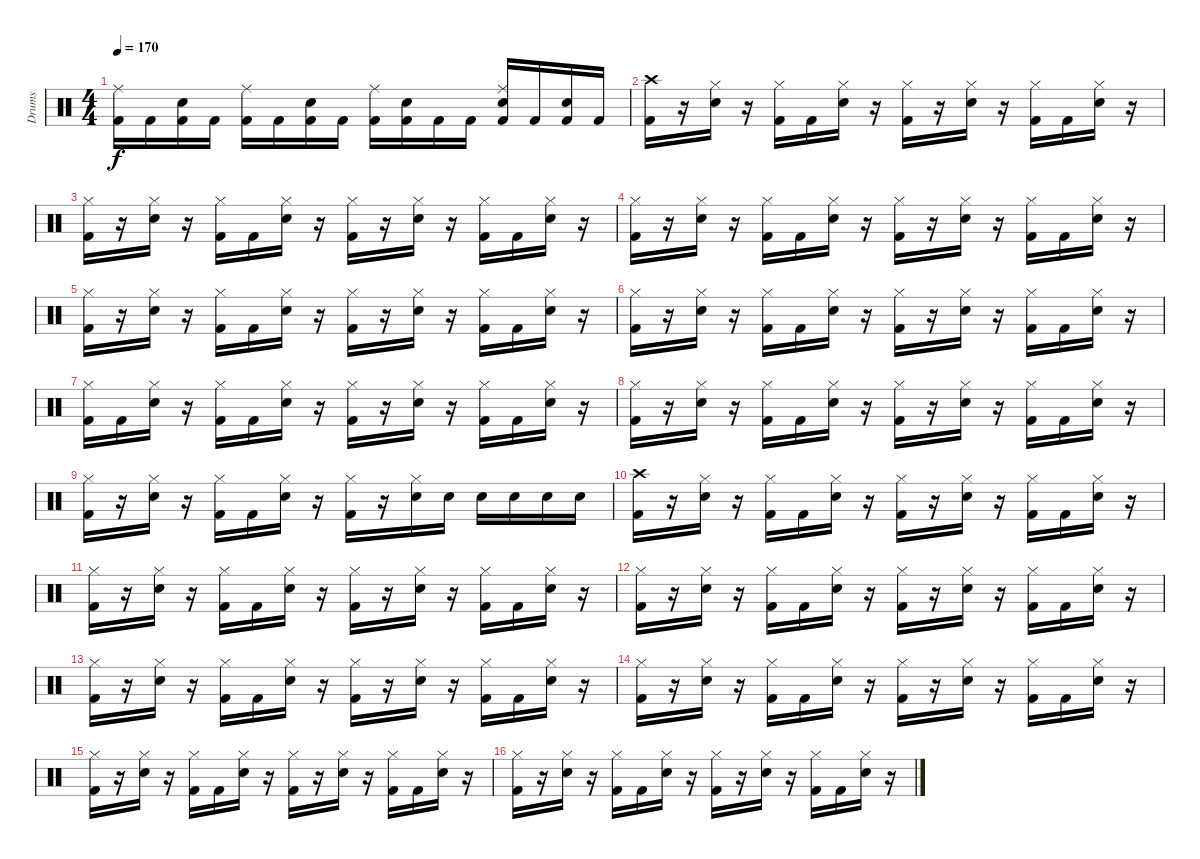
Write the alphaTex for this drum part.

\track ("Drums" "Drums") {instrument percussion}
\staff {score}
\articulation defaults
\ts (4 4)
\tempo 170
\clef neutral
\ks c
("Kick (hit) 2" "Ride (middle)").16{dy f} "Kick (hit) 2".16 ("Kick (hit) 2" "Electric Snare (hit)").16 "Kick (hit) 2".16 ("Kick (hit) 2" "Ride (middle)").16 "Kick (hit) 2".16 ("Kick (hit) 2" "Electric Snare (hit)").16 "Kick (hit) 2".16 ("Kick (hit) 2" "Ride (middle)").16 ("Kick (hit) 2" "Electric Snare (hit)").16 "Kick (hit) 2".16 "Kick (hit) 2".16 ("Kick (hit) 2" "Electric Snare (hit)" "Ride (middle)").16 "Kick (hit) 2".16 ("Kick (hit) 2" "Electric Snare (hit)").16 "Kick (hit) 2".16 |
("Kick (hit) 2" "Crash high (hit)").16 r.16 ("Electric Snare (hit)" "Hi-Hat (closed)").16 r.16 ("Kick (hit) 2" "Hi-Hat (closed)").16 "Kick (hit) 2".16 ("Electric Snare (hit)" "Hi-Hat (closed)").16 r.16 ("Kick (hit) 2" "Hi-Hat (closed)").16 r.16 ("Electric Snare (hit)" "Hi-Hat (closed)").16 r.16 ("Kick (hit) 2" "Hi-Hat (closed)").16 "Kick (hit) 2".16 ("Electric Snare (hit)" "Hi-Hat (closed)").16 r.16 |
("Kick (hit) 2" "Hi-Hat (closed)").16 r.16 ("Electric Snare (hit)" "Hi-Hat (closed)").16 r.16 ("Kick (hit) 2" "Hi-Hat (closed)").16 "Kick (hit) 2".16 ("Electric Snare (hit)" "Hi-Hat (closed)").16 r.16 ("Kick (hit) 2" "Hi-Hat (closed)").16 r.16 ("Electric Snare (hit)" "Hi-Hat (closed)").16 r.16 ("Kick (hit) 2" "Hi-Hat (closed)").16 "Kick (hit) 2".16 ("Electric Snare (hit)" "Hi-Hat (closed)").16 r.16 |
("Kick (hit) 2" "Hi-Hat (closed)").16 r.16 ("Electric Snare (hit)" "Hi-Hat (closed)").16 r.16 ("Kick (hit) 2" "Hi-Hat (closed)").16 "Kick (hit) 2".16 ("Electric Snare (hit)" "Hi-Hat (closed)").16 r.16 ("Kick (hit) 2" "Hi-Hat (closed)").16 r.16 ("Electric Snare (hit)" "Hi-Hat (closed)").16 r.16 ("Kick (hit) 2" "Hi-Hat (closed)").16 "Kick (hit) 2".16 ("Electric Snare (hit)" "Hi-Hat (closed)").16 r.16 |
("Kick (hit) 2" "Hi-Hat (closed)").16 r.16 ("Electric Snare (hit)" "Hi-Hat (closed)").16 r.16 ("Kick (hit) 2" "Hi-Hat (closed)").16 "Kick (hit) 2".16 ("Electric Snare (hit)" "Hi-Hat (closed)").16 r.16 ("Kick (hit) 2" "Hi-Hat (closed)").16 r.16 ("Electric Snare (hit)" "Hi-Hat (closed)").16 r.16 ("Kick (hit) 2" "Hi-Hat (closed)").16 "Kick (hit) 2".16 ("Electric Snare (hit)" "Hi-Hat (closed)").16 r.16 |
("Kick (hit) 2" "Hi-Hat (closed)").16 r.16 ("Electric Snare (hit)" "Hi-Hat (closed)").16 r.16 ("Kick (hit) 2" "Hi-Hat (closed)").16 "Kick (hit) 2".16 ("Electric Snare (hit)" "Hi-Hat (closed)").16 r.16 ("Kick (hit) 2" "Hi-Hat (closed)").16 r.16 ("Electric Snare (hit)" "Hi-Hat (closed)").16 r.16 ("Kick (hit) 2" "Hi-Hat (closed)").16 "Kick (hit) 2".16 ("Electric Snare (hit)" "Hi-Hat (closed)").16 r.16 |
("Kick (hit) 2" "Hi-Hat (closed)").16 "Kick (hit) 2".16 ("Electric Snare (hit)" "Hi-Hat (closed)").16 r.16 ("Kick (hit) 2" "Hi-Hat (closed)").16 "Kick (hit) 2".16 ("Electric Snare (hit)" "Hi-Hat (closed)").16 r.16 ("Kick (hit) 2" "Hi-Hat (closed)").16 r.16 ("Electric Snare (hit)" "Hi-Hat (closed)").16 r.16 ("Kick (hit) 2" "Hi-Hat (closed)").16 "Kick (hit) 2".16 ("Electric Snare (hit)" "Hi-Hat (closed)").16 r.16 |
("Kick (hit) 2" "Hi-Hat (closed)").16 r.16 ("Electric Snare (hit)" "Hi-Hat (closed)").16 r.16 ("Kick (hit) 2" "Hi-Hat (closed)").16 "Kick (hit) 2".16 ("Electric Snare (hit)" "Hi-Hat (closed)").16 r.16 ("Kick (hit) 2" "Hi-Hat (closed)").16 r.16 ("Electric Snare (hit)" "Hi-Hat (closed)").16 r.16 ("Kick (hit) 2" "Hi-Hat (closed)").16 "Kick (hit) 2".16 ("Electric Snare (hit)" "Hi-Hat (closed)").16 r.16 |
("Kick (hit) 2" "Hi-Hat (closed)").16 r.16 ("Electric Snare (hit)" "Hi-Hat (closed)").16 r.16 ("Kick (hit) 2" "Hi-Hat (closed)").16 "Kick (hit) 2".16 ("Electric Snare (hit)" "Hi-Hat (closed)").16 r.16 ("Kick (hit) 2" "Hi-Hat (closed)").16 r.16 ("Electric Snare (hit)" "Hi-Hat (closed)").16 "Electric Snare (hit)".16 "Electric Snare (hit)".16 "Electric Snare (hit)".16 "Electric Snare (hit)".16 "Electric Snare (hit)".16 |
("Kick (hit) 2" "Crash high (hit)").16 r.16 ("Electric Snare (hit)" "Hi-Hat (closed)").16 r.16 ("Kick (hit) 2" "Hi-Hat (closed)").16 "Kick (hit) 2".16 ("Electric Snare (hit)" "Hi-Hat (closed)").16 r.16 ("Kick (hit) 2" "Hi-Hat (closed)").16 r.16 ("Electric Snare (hit)" "Hi-Hat (closed)").16 r.16 ("Kick (hit) 2" "Hi-Hat (closed)").16 "Kick (hit) 2".16 ("Electric Snare (hit)" "Hi-Hat (closed)").16 r.16 |
("Kick (hit) 2" "Hi-Hat (closed)").16 r.16 ("Electric Snare (hit)" "Hi-Hat (closed)").16 r.16 ("Kick (hit) 2" "Hi-Hat (closed)").16 "Kick (hit) 2".16 ("Electric Snare (hit)" "Hi-Hat (closed)").16 r.16 ("Kick (hit) 2" "Hi-Hat (closed)").16 r.16 ("Electric Snare (hit)" "Hi-Hat (closed)").16 r.16 ("Kick (hit) 2" "Hi-Hat (closed)").16 "Kick (hit) 2".16 ("Electric Snare (hit)" "Hi-Hat (closed)").16 r.16 |
("Kick (hit) 2" "Hi-Hat (closed)").16 r.16 ("Electric Snare (hit)" "Hi-Hat (closed)").16 r.16 ("Kick (hit) 2" "Hi-Hat (closed)").16 "Kick (hit) 2".16 ("Electric Snare (hit)" "Hi-Hat (closed)").16 r.16 ("Kick (hit) 2" "Hi-Hat (closed)").16 r.16 ("Electric Snare (hit)" "Hi-Hat (closed)").16 r.16 ("Kick (hit) 2" "Hi-Hat (closed)").16 "Kick (hit) 2".16 ("Electric Snare (hit)" "Hi-Hat (closed)").16 r.16 |
("Kick (hit) 2" "Hi-Hat (closed)").16 r.16 ("Electric Snare (hit)" "Hi-Hat (closed)").16 r.16 ("Kick (hit) 2" "Hi-Hat (closed)").16 "Kick (hit) 2".16 ("Electric Snare (hit)" "Hi-Hat (closed)").16 r.16 ("Kick (hit) 2" "Hi-Hat (closed)").16 r.16 ("Electric Snare (hit)" "Hi-Hat (closed)").16 r.16 ("Kick (hit) 2" "Hi-Hat (closed)").16 "Kick (hit) 2".16 ("Electric Snare (hit)" "Hi-Hat (closed)").16 r.16 |
("Kick (hit) 2" "Hi-Hat (closed)").16 r.16 ("Electric Snare (hit)" "Hi-Hat (closed)").16 r.16 ("Kick (hit) 2" "Hi-Hat (closed)").16 "Kick (hit) 2".16 ("Electric Snare (hit)" "Hi-Hat (closed)").16 r.16 ("Kick (hit) 2" "Hi-Hat (closed)").16 r.16 ("Electric Snare (hit)" "Hi-Hat (closed)").16 r.16 ("Kick (hit) 2" "Hi-Hat (closed)").16 "Kick (hit) 2".16 ("Electric Snare (hit)" "Hi-Hat (closed)").16 r.16 |
("Kick (hit) 2" "Hi-Hat (closed)").16 r.16 ("Electric Snare (hit)" "Hi-Hat (closed)").16 r.16 ("Kick (hit) 2" "Hi-Hat (closed)").16 "Kick (hit) 2".16 ("Electric Snare (hit)" "Hi-Hat (closed)").16 r.16 ("Kick (hit) 2" "Hi-Hat (closed)").16 r.16 ("Electric Snare (hit)" "Hi-Hat (closed)").16 r.16 ("Kick (hit) 2" "Hi-Hat (closed)").16 "Kick (hit) 2".16 ("Electric Snare (hit)" "Hi-Hat (closed)").16 r.16 |
("Kick (hit) 2" "Hi-Hat (closed)").16 r.16 ("Electric Snare (hit)" "Hi-Hat (closed)").16 r.16 ("Kick (hit) 2" "Hi-Hat (closed)").16 "Kick (hit) 2".16 ("Electric Snare (hit)" "Hi-Hat (closed)").16 r.16 ("Kick (hit) 2" "Hi-Hat (closed)").16 r.16 ("Electric Snare (hit)" "Hi-Hat (closed)").16 r.16 ("Kick (hit) 2" "Hi-Hat (closed)").16 "Kick (hit) 2".16 ("Electric Snare (hit)" "Hi-Hat (closed)").16 r.16
